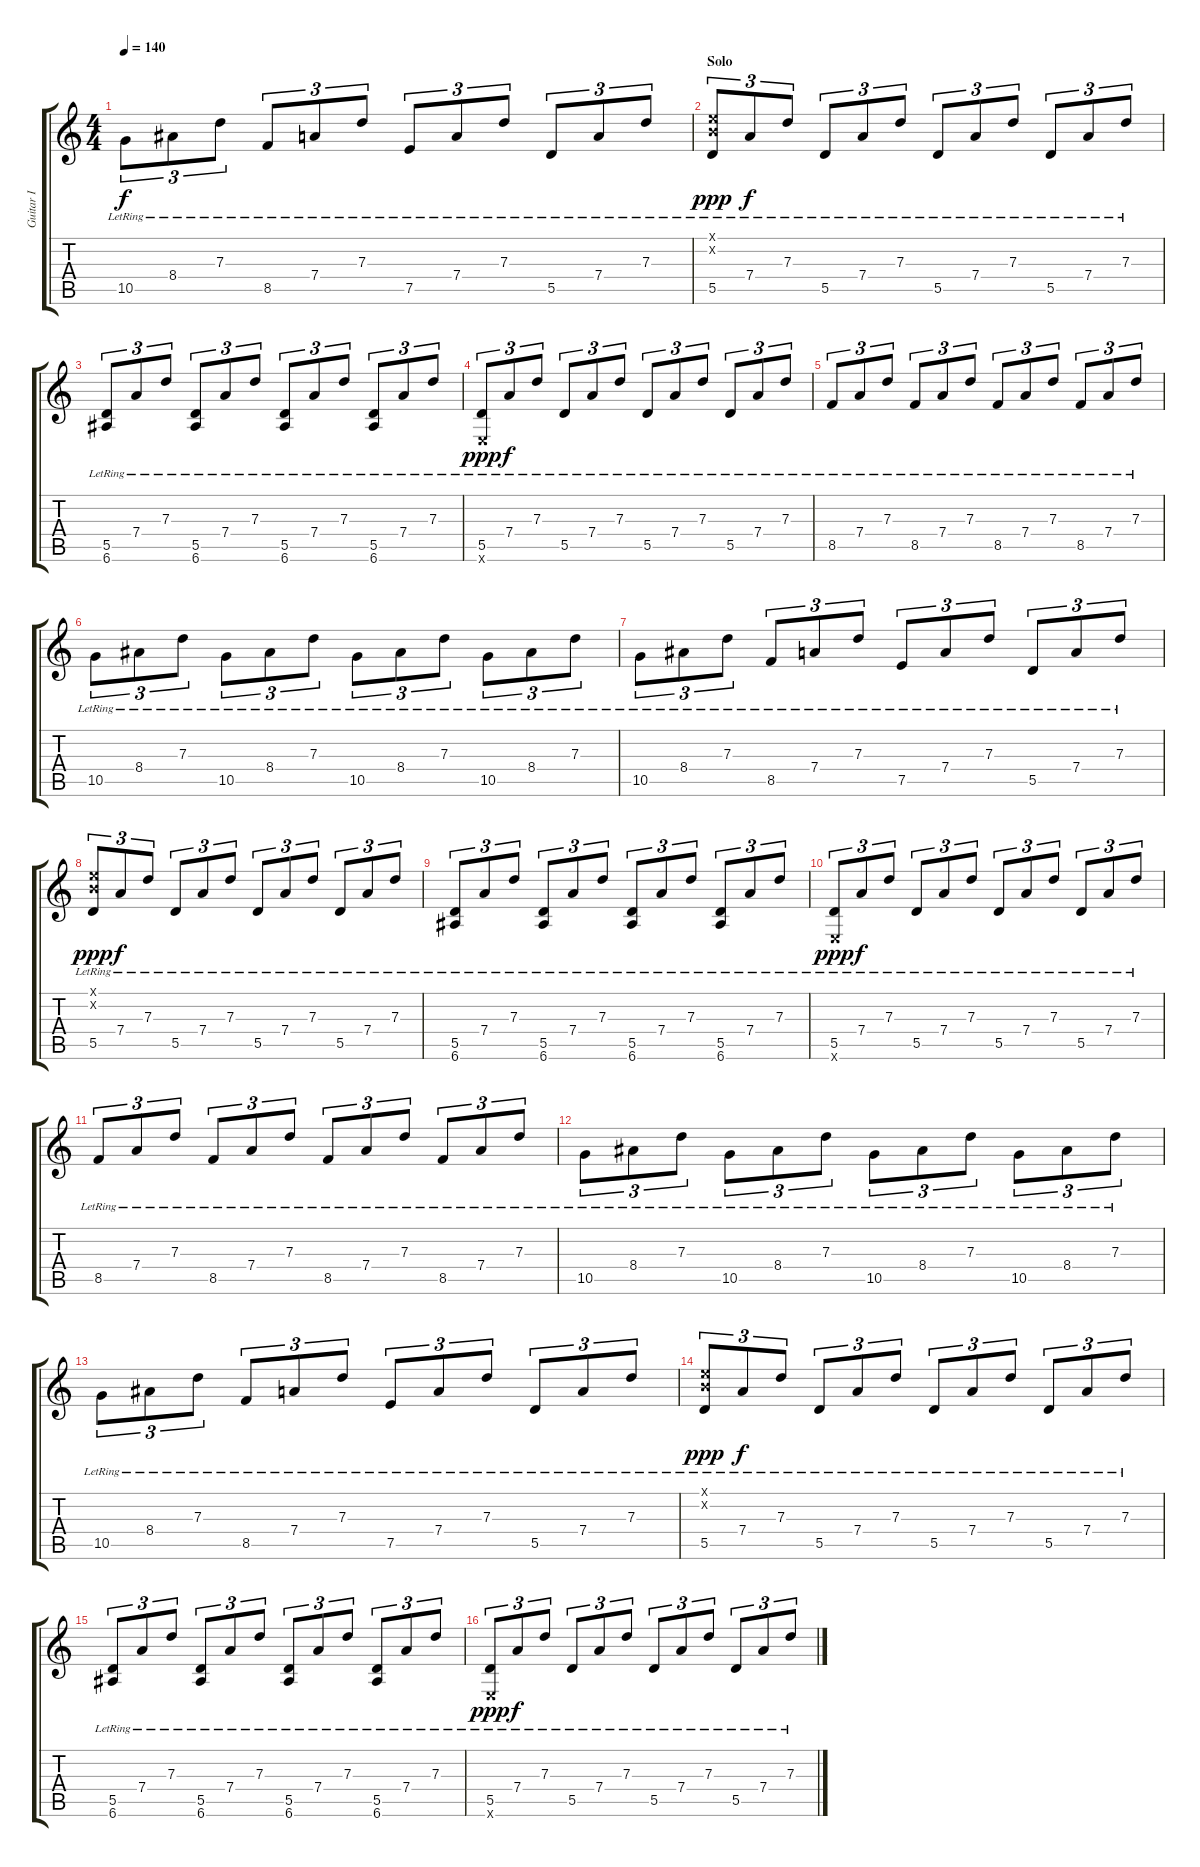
\track ("Guitar I" "Guitar I") {instrument distortionguitar}
\staff {score tabs}
\tuning (E4 B3 G3 D3 A2 E2) {hide}
\ts (4 4)
\tempo 140
\clef g2
\ks c
10.5{lr}.8{tu (3 2) dy f} 8.4{lr}.8{tu (3 2)} 7.3{lr}.8{tu (3 2)} 8.5{lr}.8{tu (3 2)} 7.4{lr}.8{tu (3 2)} 7.3{lr}.8{tu (3 2)} 7.5{lr}.8{tu (3 2)} 7.4{lr}.8{tu (3 2)} 7.3{lr}.8{tu (3 2)} 5.5{lr}.8{tu (3 2)} 7.4{lr}.8{tu (3 2)} 7.3{lr}.8{tu (3 2)} |
\section ("" "Solo")
(0.1{x} 0.2{x} 5.5{lr}).8{tu (3 2) dy ppp} 7.4{lr}.8{tu (3 2) dy f} 7.3{lr}.8{tu (3 2)} 5.5{lr}.8{tu (3 2)} 7.4{lr}.8{tu (3 2)} 7.3{lr}.8{tu (3 2)} 5.5{lr}.8{tu (3 2)} 7.4{lr}.8{tu (3 2)} 7.3{lr}.8{tu (3 2)} 5.5{lr}.8{tu (3 2)} 7.4{lr}.8{tu (3 2)} 7.3{lr}.8{tu (3 2)} |
(5.5{lr} 6.6{lr}).8{tu (3 2)} 7.4{lr}.8{tu (3 2)} 7.3{lr}.8{tu (3 2)} (5.5{lr} 6.6{lr}).8{tu (3 2)} 7.4{lr}.8{tu (3 2)} 7.3{lr}.8{tu (3 2)} (5.5{lr} 6.6{lr}).8{tu (3 2)} 7.4{lr}.8{tu (3 2)} 7.3{lr}.8{tu (3 2)} (5.5{lr} 6.6{lr}).8{tu (3 2)} 7.4{lr}.8{tu (3 2)} 7.3{lr}.8{tu (3 2)} |
(5.5{lr} 0.6{x}).8{tu (3 2) dy ppp} 7.4{lr}.8{tu (3 2) dy f} 7.3{lr}.8{tu (3 2)} 5.5{lr}.8{tu (3 2)} 7.4{lr}.8{tu (3 2)} 7.3{lr}.8{tu (3 2)} 5.5{lr}.8{tu (3 2)} 7.4{lr}.8{tu (3 2)} 7.3{lr}.8{tu (3 2)} 5.5{lr}.8{tu (3 2)} 7.4{lr}.8{tu (3 2)} 7.3{lr}.8{tu (3 2)} |
8.5{lr}.8{tu (3 2)} 7.4{lr}.8{tu (3 2)} 7.3{lr}.8{tu (3 2)} 8.5{lr}.8{tu (3 2)} 7.4{lr}.8{tu (3 2)} 7.3{lr}.8{tu (3 2)} 8.5{lr}.8{tu (3 2)} 7.4{lr}.8{tu (3 2)} 7.3{lr}.8{tu (3 2)} 8.5{lr}.8{tu (3 2)} 7.4{lr}.8{tu (3 2)} 7.3{lr}.8{tu (3 2)} |
10.5{lr}.8{tu (3 2)} 8.4{lr}.8{tu (3 2)} 7.3{lr}.8{tu (3 2)} 10.5{lr}.8{tu (3 2)} 8.4{lr}.8{tu (3 2)} 7.3{lr}.8{tu (3 2)} 10.5{lr}.8{tu (3 2)} 8.4{lr}.8{tu (3 2)} 7.3{lr}.8{tu (3 2)} 10.5{lr}.8{tu (3 2)} 8.4{lr}.8{tu (3 2)} 7.3{lr}.8{tu (3 2)} |
10.5{lr}.8{tu (3 2)} 8.4{lr}.8{tu (3 2)} 7.3{lr}.8{tu (3 2)} 8.5{lr}.8{tu (3 2)} 7.4{lr}.8{tu (3 2)} 7.3{lr}.8{tu (3 2)} 7.5{lr}.8{tu (3 2)} 7.4{lr}.8{tu (3 2)} 7.3{lr}.8{tu (3 2)} 5.5{lr}.8{tu (3 2)} 7.4{lr}.8{tu (3 2)} 7.3{lr}.8{tu (3 2)} |
(0.1{x} 0.2{x} 5.5{lr}).8{tu (3 2) dy ppp} 7.4{lr}.8{tu (3 2) dy f} 7.3{lr}.8{tu (3 2)} 5.5{lr}.8{tu (3 2)} 7.4{lr}.8{tu (3 2)} 7.3{lr}.8{tu (3 2)} 5.5{lr}.8{tu (3 2)} 7.4{lr}.8{tu (3 2)} 7.3{lr}.8{tu (3 2)} 5.5{lr}.8{tu (3 2)} 7.4{lr}.8{tu (3 2)} 7.3{lr}.8{tu (3 2)} |
(5.5{lr} 6.6{lr}).8{tu (3 2)} 7.4{lr}.8{tu (3 2)} 7.3{lr}.8{tu (3 2)} (5.5{lr} 6.6{lr}).8{tu (3 2)} 7.4{lr}.8{tu (3 2)} 7.3{lr}.8{tu (3 2)} (5.5{lr} 6.6{lr}).8{tu (3 2)} 7.4{lr}.8{tu (3 2)} 7.3{lr}.8{tu (3 2)} (5.5{lr} 6.6{lr}).8{tu (3 2)} 7.4{lr}.8{tu (3 2)} 7.3{lr}.8{tu (3 2)} |
(5.5{lr} 0.6{x}).8{tu (3 2) dy ppp} 7.4{lr}.8{tu (3 2) dy f} 7.3{lr}.8{tu (3 2)} 5.5{lr}.8{tu (3 2)} 7.4{lr}.8{tu (3 2)} 7.3{lr}.8{tu (3 2)} 5.5{lr}.8{tu (3 2)} 7.4{lr}.8{tu (3 2)} 7.3{lr}.8{tu (3 2)} 5.5{lr}.8{tu (3 2)} 7.4{lr}.8{tu (3 2)} 7.3{lr}.8{tu (3 2)} |
8.5{lr}.8{tu (3 2)} 7.4{lr}.8{tu (3 2)} 7.3{lr}.8{tu (3 2)} 8.5{lr}.8{tu (3 2)} 7.4{lr}.8{tu (3 2)} 7.3{lr}.8{tu (3 2)} 8.5{lr}.8{tu (3 2)} 7.4{lr}.8{tu (3 2)} 7.3{lr}.8{tu (3 2)} 8.5{lr}.8{tu (3 2)} 7.4{lr}.8{tu (3 2)} 7.3{lr}.8{tu (3 2)} |
10.5{lr}.8{tu (3 2)} 8.4{lr}.8{tu (3 2)} 7.3{lr}.8{tu (3 2)} 10.5{lr}.8{tu (3 2)} 8.4{lr}.8{tu (3 2)} 7.3{lr}.8{tu (3 2)} 10.5{lr}.8{tu (3 2)} 8.4{lr}.8{tu (3 2)} 7.3{lr}.8{tu (3 2)} 10.5{lr}.8{tu (3 2)} 8.4{lr}.8{tu (3 2)} 7.3{lr}.8{tu (3 2)} |
10.5{lr}.8{tu (3 2)} 8.4{lr}.8{tu (3 2)} 7.3{lr}.8{tu (3 2)} 8.5{lr}.8{tu (3 2)} 7.4{lr}.8{tu (3 2)} 7.3{lr}.8{tu (3 2)} 7.5{lr}.8{tu (3 2)} 7.4{lr}.8{tu (3 2)} 7.3{lr}.8{tu (3 2)} 5.5{lr}.8{tu (3 2)} 7.4{lr}.8{tu (3 2)} 7.3{lr}.8{tu (3 2)} |
(0.1{x} 0.2{x} 5.5{lr}).8{tu (3 2) dy ppp instrument electricguitarmuted} 7.4{lr}.8{tu (3 2) dy f} 7.3{lr}.8{tu (3 2)} 5.5{lr}.8{tu (3 2)} 7.4{lr}.8{tu (3 2)} 7.3{lr}.8{tu (3 2)} 5.5{lr}.8{tu (3 2)} 7.4{lr}.8{tu (3 2)} 7.3{lr}.8{tu (3 2)} 5.5{lr}.8{tu (3 2)} 7.4{lr}.8{tu (3 2)} 7.3{lr}.8{tu (3 2)} |
(5.5{lr} 6.6{lr}).8{tu (3 2)} 7.4{lr}.8{tu (3 2)} 7.3{lr}.8{tu (3 2)} (5.5{lr} 6.6{lr}).8{tu (3 2)} 7.4{lr}.8{tu (3 2)} 7.3{lr}.8{tu (3 2)} (5.5{lr} 6.6{lr}).8{tu (3 2)} 7.4{lr}.8{tu (3 2)} 7.3{lr}.8{tu (3 2)} (5.5{lr} 6.6{lr}).8{tu (3 2)} 7.4{lr}.8{tu (3 2)} 7.3{lr}.8{tu (3 2)} |
(5.5{lr} 0.6{x}).8{tu (3 2) dy ppp} 7.4{lr}.8{tu (3 2) dy f} 7.3{lr}.8{tu (3 2)} 5.5{lr}.8{tu (3 2)} 7.4{lr}.8{tu (3 2)} 7.3{lr}.8{tu (3 2)} 5.5{lr}.8{tu (3 2)} 7.4{lr}.8{tu (3 2)} 7.3{lr}.8{tu (3 2)} 5.5{lr}.8{tu (3 2)} 7.4{lr}.8{tu (3 2)} 7.3{lr}.8{tu (3 2)}
